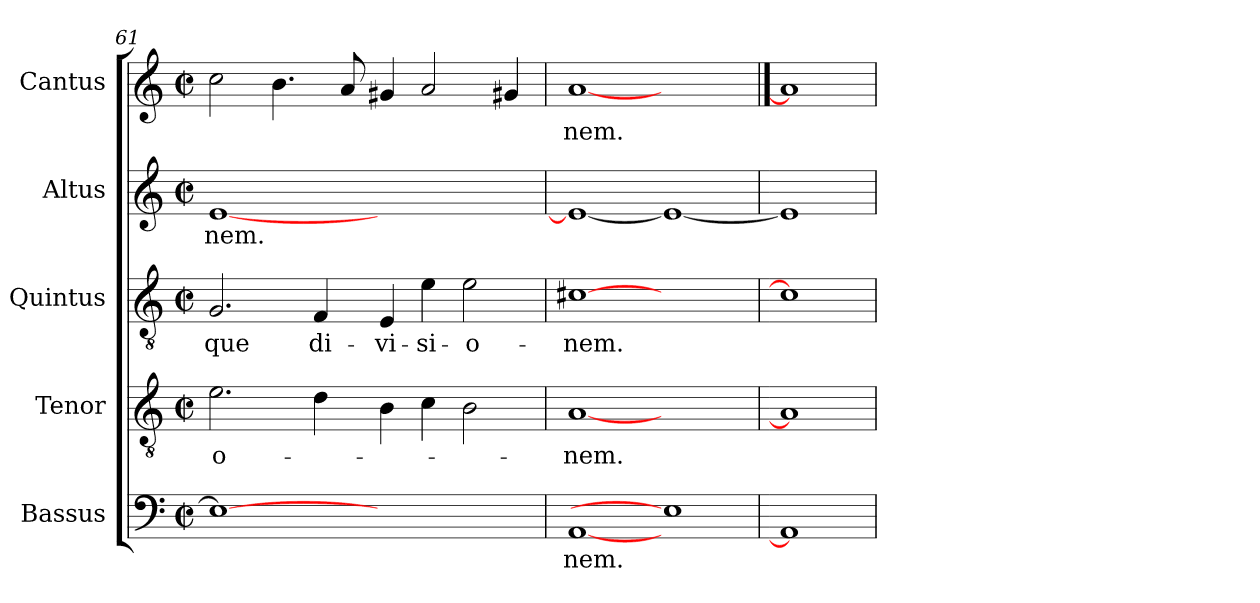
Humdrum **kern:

**kern	**text	**kern	**text	**kern	**text	**kern	**text	**kern	**text
*part5	*part5	*part4	*part4	*part3	*part3	*part2	*part2	*part1	*part1
*staff5	*staff5	*staff4	*staff4	*staff3	*staff3	*staff2	*staff2	*staff1	*staff1
*I"Bassus	*	*I"Tenor	*	*I"Quintus	*	*I"Altus	*	*I"Cantus	*
*clefF4	*	*clefGv2	*	*clefGv2	*	*clefG2	*	*clefG2	*
*M2/2	*	*M2/2	*	*M2/2	*	*M2/2	*	*M2/2	*
*met(c|)	*	*met(c|)	*	*met(c|)	*	*met(c|)	*	*met(c|)	*
=61	=61	=61	=61	=61	=61	=61	=61	=61	=61
!	!	!	!LO:LY:b:cj	!	!LO:LY:b:cj	!	!LO:LY:b	!	!
1E_	.	2.e\	-o-	2.G/	-que	[<1e	-nem.	2cc\	.
.	.	.	.	.	.	.	.	4.b\	.
!	!	!	!	!	!LO:LY:b:cj	!	!	!	!
.	.	4d\	.	4F/	di-	.	.	.	.
.	.	.	.	.	.	.	.	8a/	.
!	!	!	!	!	!LO:LY:b:cj	!	!	!	!
1ryy	.	4B\	.	4E/	-vi-	1ryy	.	4g#X/	.
!	!	!	!	!	!LO:LY:b:cj	!	!	!	!
.	.	4c\	.	4e\	-si-	.	.	2a/	.
!	!	!	!	!	!LO:LY:b:cj	!	!	!	!
.	.	2B\	.	2e\	-o-	.	.	.	.
.	.	.	.	.	.	.	.	4g#X/	.
=62	=62	=62	=62	=62	=62	=62	=62	=62	=62
!	!LO:LY:b:cj	!	!LO:LY:b:cj	!	!LO:LY:b:cj	!	!	!	!LO:LY:b:cj
[1AA	-nem.	[1A	-nem.	[1c#X	-nem.	1e_	.	[1a	-nem.
1E]	.	1ryy	.	1ryy	.	1e_	.	1ryy	.
=63	==63	=63	==63	=63	==63	=63	==63	==63	==63
1AA]	.	1A]	.	1c#]	.	1e]	.	1a]	.
=	=	=	=	=	=	=	=	=	=
*-	*-	*-	*-	*-	*-	*-	*-	*-	*-
